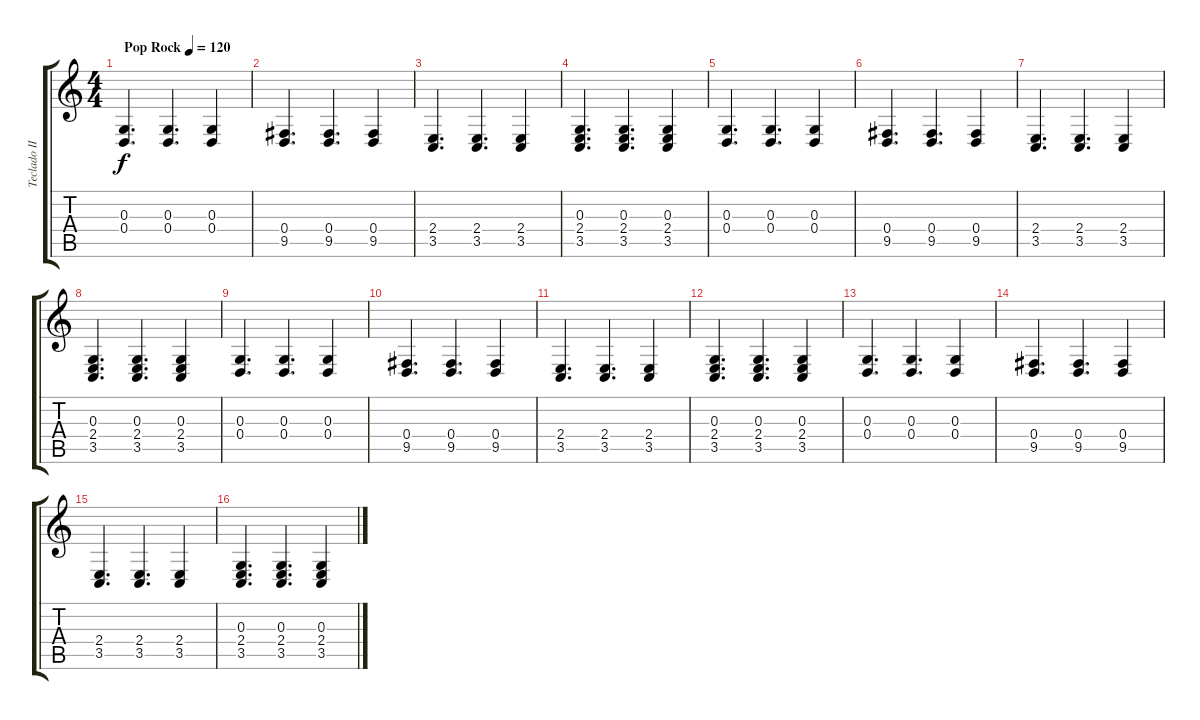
\track ("Teclado II" "Teclado II") {instrument acousticgrandpiano}
\staff {score tabs}
\tuning (E4 B3 G3 D3 A2 E2) {hide}
\ts (4 4)
\tempo (120 "Pop Rock")
\clef g2
\ks c
(0.3 0.4).4{d dy f instrument acousticgrandpiano} (0.3 0.4).4{d} (0.3 0.4).4 |
(0.4 9.5).4{d} (0.4 9.5).4{d} (0.4 9.5).4 |
(2.4 3.5).4{d} (2.4 3.5).4{d} (2.4 3.5).4 |
(0.3 2.4 3.5).4{d} (0.3 2.4 3.5).4{d} (0.3 2.4 3.5).4 |
(0.3 0.4).4{d} (0.3 0.4).4{d} (0.3 0.4).4 |
(0.4 9.5).4{d} (0.4 9.5).4{d} (0.4 9.5).4 |
(2.4 3.5).4{d} (2.4 3.5).4{d} (2.4 3.5).4 |
(0.3 2.4 3.5).4{d} (0.3 2.4 3.5).4{d} (0.3 2.4 3.5).4 |
(0.3 0.4).4{d} (0.3 0.4).4{d} (0.3 0.4).4 |
(0.4 9.5).4{d} (0.4 9.5).4{d} (0.4 9.5).4 |
(2.4 3.5).4{d} (2.4 3.5).4{d} (2.4 3.5).4 |
(0.3 2.4 3.5).4{d} (0.3 2.4 3.5).4{d} (0.3 2.4 3.5).4 |
(0.3 0.4).4{d} (0.3 0.4).4{d} (0.3 0.4).4 |
(0.4 9.5).4{d} (0.4 9.5).4{d} (0.4 9.5).4 |
(2.4 3.5).4{d} (2.4 3.5).4{d} (2.4 3.5).4 |
(0.3 2.4 3.5).4{d} (0.3 2.4 3.5).4{d} (0.3 2.4 3.5).4
